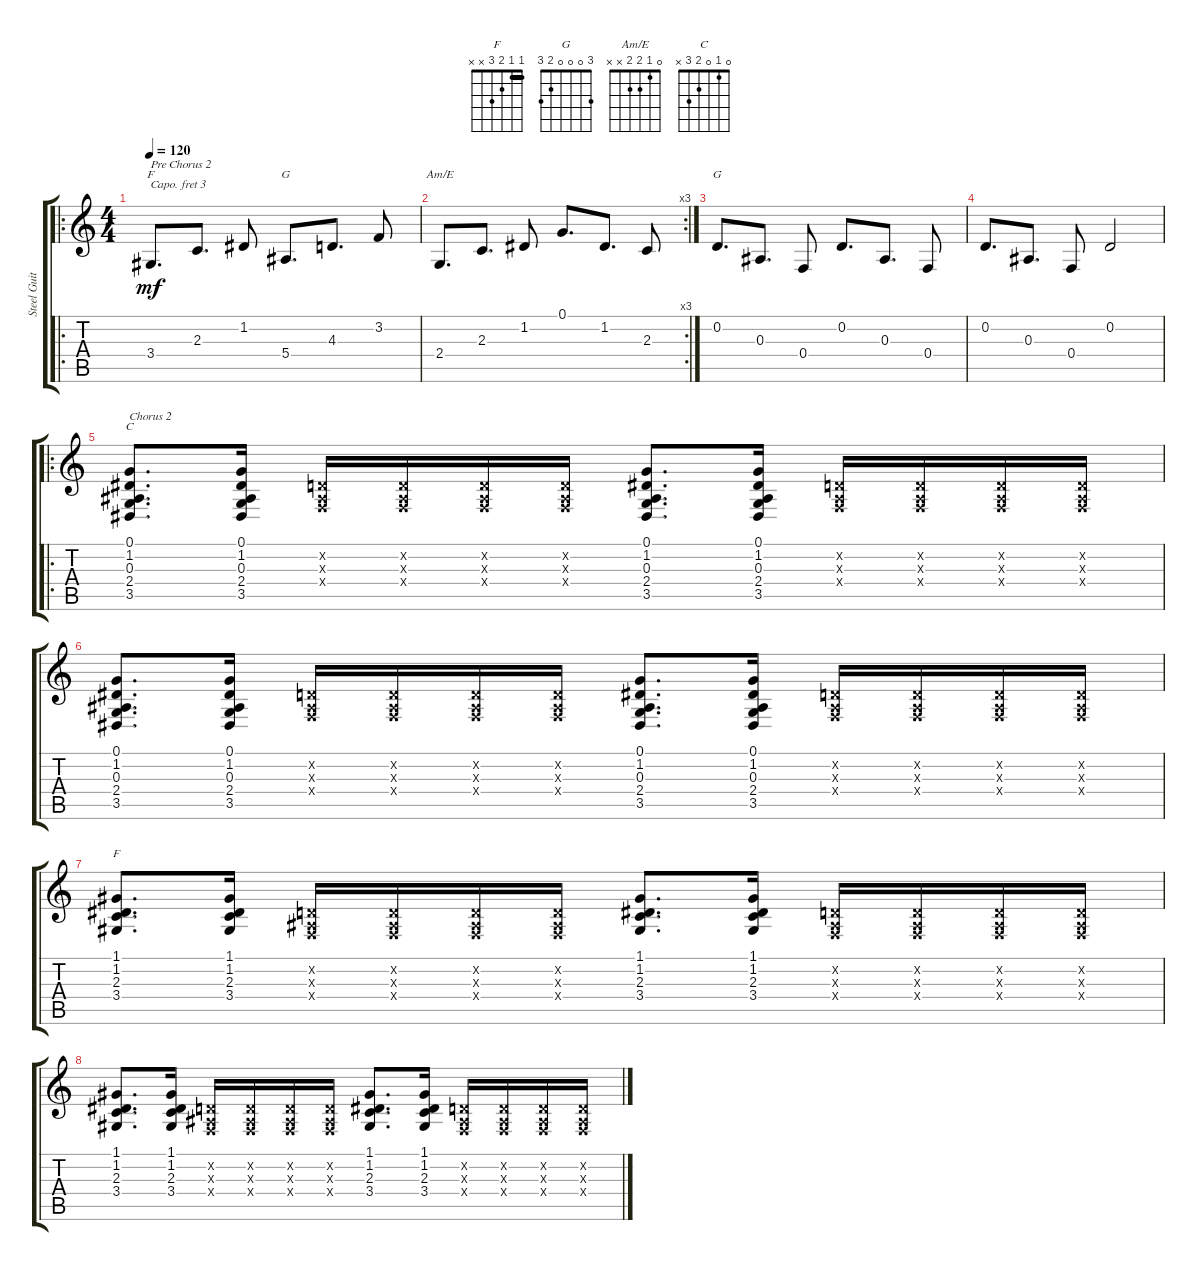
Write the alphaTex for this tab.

\track ("Steel Guitar" "Steel Guit") {instrument brightacousticpiano}
\staff {score tabs}
\capo 3
\tuning (E4 B3 G3 D3 A2 E2) {hide}
\chord ("F" x 1 2 3 x x)
\chord ("G" x 3 4 5 x x)
\chord ("Am/E" 0 1 2 2 x x)
\chord ("G" 3 0 0 0 2 3)
\chord ("C" 0 1 0 2 3 x)
\chord ("F" 1 1 2 3 x x) {barre 1}
\ro
\ts (4 4)
\tempo 120
\clef g2
\ks c
3.4.8{d ch "F" txt "Pre Chorus 2" dy mf} 2.3.8{d} 1.2.8 5.4.8{d ch "G"} 4.3.8{d} 3.2.8 |
\rc 3
2.4.8{d ch "Am/E"} 2.3.8{d} 1.2.8 0.1.8{d} 1.2.8{d} 2.3.8 |
0.2.8{d ch "G"} 0.3.8{d} 0.4.8 0.2.8{d} 0.3.8{d} 0.4.8 |
0.2.8{d} 0.3.8{d} 0.4.8 0.2.2 |
\ro
(0.1 1.2 0.3 2.4 3.5).8{d ch "C" txt "Chorus 2"} (0.1 1.2 0.3 2.4 3.5).16 (0.2{x} 0.3{x} 0.4{x}).16 (0.2{x} 0.3{x} 0.4{x}).16 (0.2{x} 0.3{x} 0.4{x}).16 (0.2{x} 0.3{x} 0.4{x}).16 (0.1 1.2 0.3 2.4 3.5).8{d} (0.1 1.2 0.3 2.4 3.5).16 (0.2{x} 0.3{x} 0.4{x}).16 (0.2{x} 0.3{x} 0.4{x}).16 (0.2{x} 0.3{x} 0.4{x}).16 (0.2{x} 0.3{x} 0.4{x}).16 |
(0.1 1.2 0.3 2.4 3.5).8{d} (0.1 1.2 0.3 2.4 3.5).16 (0.2{x} 0.3{x} 0.4{x}).16 (0.2{x} 0.3{x} 0.4{x}).16 (0.2{x} 0.3{x} 0.4{x}).16 (0.2{x} 0.3{x} 0.4{x}).16 (0.1 1.2 0.3 2.4 3.5).8{d} (0.1 1.2 0.3 2.4 3.5).16 (0.2{x} 0.3{x} 0.4{x}).16 (0.2{x} 0.3{x} 0.4{x}).16 (0.2{x} 0.3{x} 0.4{x}).16 (0.2{x} 0.3{x} 0.4{x}).16 |
(1.1 1.2 2.3 3.4).8{d ch "F"} (1.1 1.2 2.3 3.4).16 (0.2{x} 0.3{x} 0.4{x}).16 (0.2{x} 0.3{x} 0.4{x}).16 (0.2{x} 0.3{x} 0.4{x}).16 (0.2{x} 0.3{x} 0.4{x}).16 (1.1 1.2 2.3 3.4).8{d} (1.1 1.2 2.3 3.4).16 (0.2{x} 0.3{x} 0.4{x}).16 (0.2{x} 0.3{x} 0.4{x}).16 (0.2{x} 0.3{x} 0.4{x}).16 (0.2{x} 0.3{x} 0.4{x}).16 |
(1.1 1.2 2.3 3.4).8{d} (1.1 1.2 2.3 3.4).16 (0.2{x} 0.3{x} 0.4{x}).16 (0.2{x} 0.3{x} 0.4{x}).16 (0.2{x} 0.3{x} 0.4{x}).16 (0.2{x} 0.3{x} 0.4{x}).16 (1.1 1.2 2.3 3.4).8{d} (1.1 1.2 2.3 3.4).16 (0.2{x} 0.3{x} 0.4{x}).16 (0.2{x} 0.3{x} 0.4{x}).16 (0.2{x} 0.3{x} 0.4{x}).16 (0.2{x} 0.3{x} 0.4{x}).16
